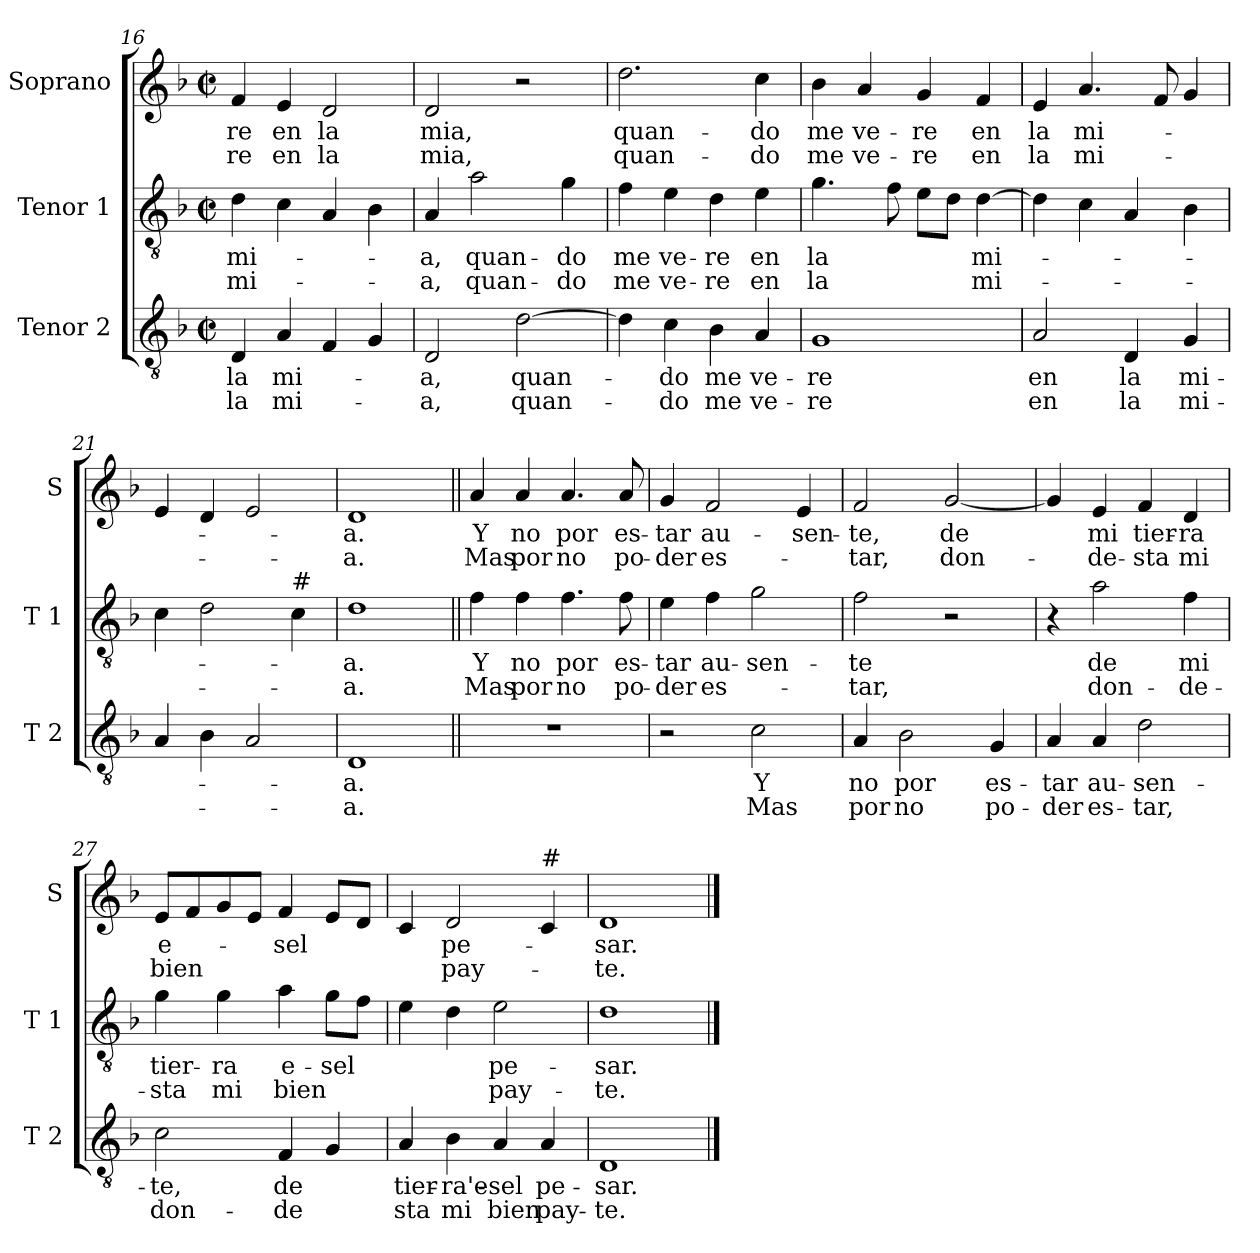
**kern	**text	**text	**kern	**text	**text	**kern	**text	**text
*part3	*part3	*part3	*part2	*part2	*part2	*part1	*part1	*part1
*staff3	*staff3	*staff3	*staff2	*staff2	*staff2	*staff1	*staff1	*staff1
*I"Tenor 2	*	*	*I"Tenor 1	*	*	*I"Soprano	*	*
*I'T 2	*	*	*I'T 1	*	*	*I'S	*	*
*clefGv2	*	*	*clefGv2	*	*	*clefG2	*	*
*k[b-]	*	*	*k[b-]	*	*	*k[b-]	*	*
*F:	*	*	*F:	*	*	*F:	*	*
*M2/2	*	*	*M2/2	*	*	*M2/2	*	*
*met(c|)	*	*	*met(c|)	*	*	*met(c|)	*	*
=16	=16	=16	=16	=16	=16	=16	=16	=16
!	!LO:LY:b	!LO:LY:b	!	!LO:LY:b	!LO:LY:b	!	!LO:LY:b	!LO:LY:b
4D/	la	la	4d\	mi-	mi-	4f/	-re	-re
!	!LO:LY:b	!LO:LY:b	!	!	!	!	!LO:LY:b	!LO:LY:b
4A/	mi-	mi-	4c\	.	.	4e/	en	en
!	!	!	!	!	!	!	!LO:LY:b	!LO:LY:b
4F/	.	.	4A/	.	.	2d/	la	la
4G/	.	.	4B-\	.	.	.	.	.
!!LO:LB:g=z
=17	=17	=17	=17	=17	=17	=17	=17	=17
!	!LO:LY:b	!LO:LY:b	!	!LO:LY:b	!LO:LY:b	!	!LO:LY:b	!LO:LY:b
2D/	-a,	-a,	4A/	-a,	-a,	2d/	mia,	mia,
!	!	!	!	!LO:LY:b	!LO:LY:b	!	!	!
.	.	.	2a\	quan-	quan-	.	.	.
!	!LO:LY:b	!LO:LY:b	!	!	!	!	!	!
[2d\	quan-	quan-	.	.	.	2r	.	.
!	!	!	!	!LO:LY:b	!LO:LY:b	!	!	!
.	.	.	4g\	-do	-do	.	.	.
=18	=18	=18	=18	=18	=18	=18	=18	=18
!	!	!	!	!LO:LY:b	!LO:LY:b	!	!LO:LY:b	!LO:LY:b
4d\]	.	.	4f\	me	me	2.dd\	quan-	quan-
!	!LO:LY:b	!LO:LY:b	!	!LO:LY:b	!LO:LY:b	!	!	!
4c\	-do	-do	4e\	ve-	ve-	.	.	.
!	!LO:LY:b	!LO:LY:b	!	!LO:LY:b	!LO:LY:b	!	!	!
4B-\	me	me	4d\	-re	-re	.	.	.
!	!LO:LY:b	!LO:LY:b	!	!LO:LY:b	!LO:LY:b	!	!LO:LY:b	!LO:LY:b
4A/	ve-	ve-	4e\	en	en	4cc\	-do	-do
=19	=19	=19	=19	=19	=19	=19	=19	=19
!	!LO:LY:b	!LO:LY:b	!	!LO:LY:b	!LO:LY:b	!	!LO:LY:b	!LO:LY:b
1G	-re	-re	4.g\	la	la	4b-\	me	me
!	!	!	!	!	!	!	!LO:LY:b	!LO:LY:b
.	.	.	.	.	.	4a/	ve-	ve-
.	.	.	8f\	.	.	.	.	.
!	!	!	!	!	!	!	!LO:LY:b	!LO:LY:b
.	.	.	8e\L	.	.	4g/	-re	-re
.	.	.	8d\J	.	.	.	.	.
!	!	!	!	!LO:LY:b	!LO:LY:b	!	!LO:LY:b	!LO:LY:b
.	.	.	[4d\	mi-	mi-	4f/	en	en
=20	=20	=20	=20	=20	=20	=20	=20	=20
!	!LO:LY:b	!LO:LY:b	!	!	!	!	!LO:LY:b	!LO:LY:b
2A/	en	en	4d\]	.	.	4e/	la	la
!	!	!	!	!	!	!	!LO:LY:b	!LO:LY:b
.	.	.	4c\	.	.	4.a/	mi-	mi-
!	!LO:LY:b	!LO:LY:b	!	!	!	!	!	!
4D/	la	la	4A/	.	.	.	.	.
.	.	.	.	.	.	8f/	.	.
!	!LO:LY:b	!LO:LY:b	!	!	!	!	!	!
4G/	mi-	mi-	4B-\	.	.	4g/	.	.
!!LO:PB:g=z
=21	=21	=21	=21	=21	=21	=21	=21	=21
4A/	.	.	4c\	.	.	4e/	.	.
4B-\	.	.	2d\	.	.	4d/	.	.
2A/	.	.	.	.	.	2e/	.	.
!	!	!	!LO:TX:a:t=#	!	!	!	!	!
.	.	.	4c\	.	.	.	.	.
=22	=22	=22	=22	=22	=22	=22	=22	=22
!	!LO:LY:b	!LO:LY:b	!	!LO:LY:b	!LO:LY:b	!	!LO:LY:b	!LO:LY:b
1D	-a.	-a.	1d	-a.	-a.	1d	-a.	-a.
=23||	=23||	=23||	=23||	=23||	=23||	=23||	=23||	=23||
!	!	!	!	!LO:LY:b	!LO:LY:b	!	!LO:LY:b	!LO:LY:b
1r	.	.	4f\	Y	Mas	4a/	Y	Mas
!	!	!	!	!LO:LY:b	!LO:LY:b	!	!LO:LY:b	!LO:LY:b
.	.	.	4f\	no	por	4a/	no	por
!	!	!	!	!LO:LY:b	!LO:LY:b	!	!LO:LY:b	!LO:LY:b
.	.	.	4.f\	por	no	4.a/	por	no
!	!	!	!	!LO:LY:b	!LO:LY:b	!	!LO:LY:b	!LO:LY:b
.	.	.	8f\	es-	po-	8a/	es-	po-
=24	=24	=24	=24	=24	=24	=24	=24	=24
!	!	!	!	!LO:LY:b	!LO:LY:b	!	!LO:LY:b	!LO:LY:b
2r	.	.	4e\	-tar	-der	4g/	-tar	-der
!	!	!	!	!LO:LY:b	!LO:LY:b	!	!LO:LY:b	!LO:LY:b
.	.	.	4f\	au-	es-	2f/	au-	es-
!	!LO:LY:b	!LO:LY:b	!	!LO:LY:b	!	!	!	!
2c\	Y	Mas	2g\	-sen-	.	.	.	.
!	!	!	!	!	!	!	!LO:LY:b	!
.	.	.	.	.	.	4e/	-sen-	.
!!LO:LB:g=z
=25	=25	=25	=25	=25	=25	=25	=25	=25
!	!LO:LY:b	!LO:LY:b	!	!LO:LY:b	!LO:LY:b	!	!LO:LY:b	!LO:LY:b
4A/	no	por	2f\	-te	-tar,	2f/	-te,	-tar,
!	!LO:LY:b	!LO:LY:b	!	!	!	!	!	!
2B-\	por	no	.	.	.	.	.	.
!	!	!	!	!	!	!	!LO:LY:b	!LO:LY:b
.	.	.	2r	.	.	[2g/	de	don-
!	!LO:LY:b	!LO:LY:b	!	!	!	!	!	!
4G/	es-	po-	.	.	.	.	.	.
=26	=26	=26	=26	=26	=26	=26	=26	=26
!	!LO:LY:b	!LO:LY:b	!	!	!	!	!	!
4A/	-tar	-der	4r	.	.	4g/]	.	.
!	!LO:LY:b	!LO:LY:b	!	!LO:LY:b	!LO:LY:b	!	!LO:LY:b	!LO:LY:b
4A/	au-	es-	2a\	de	don-	4e/	mi	-de-
!	!LO:LY:b	!LO:LY:b	!	!	!	!	!LO:LY:b	!LO:LY:b
2d\	-sen-	-tar,	.	.	.	4f/	tier-	-sta
!	!	!	!	!LO:LY:b	!LO:LY:b	!	!LO:LY:b	!LO:LY:b
.	.	.	4f\	mi	-de-	4d/	-ra	mi
=27	=27	=27	=27	=27	=27	=27	=27	=27
!	!LO:LY:b	!LO:LY:b	!	!LO:LY:b	!LO:LY:b	!	!LO:LY:b	!LO:LY:b
2c\	-te,	don-	4g\	tier-	-sta	8e/L	e-	bien
.	.	.	.	.	.	8f/	.	.
!	!	!	!	!LO:LY:b	!LO:LY:b	!	!	!
.	.	.	4g\	-ra	mi	8g/	.	.
.	.	.	.	.	.	8e/J	.	.
!	!LO:LY:b	!LO:LY:b	!	!LO:LY:b	!LO:LY:b	!	!LO:LY:b	!
4F/	de	-de	4a\	e-	bien	4f/	-sel	.
!	!	!	!	!LO:LY:b	!	!	!	!
4G/	.	.	8g\L	-sel	.	8e/L	.	.
.	.	.	8f\J	.	.	8d/J	.	.
=28	=28	=28	=28	=28	=28	=28	=28	=28
!	!LO:LY:b	!LO:LY:b	!	!	!	!	!	!
4A/	tier-	sta	4e\	.	.	4c/	.	.
!	!LO:LY:b	!LO:LY:b	!	!	!	!	!LO:LY:b	!LO:LY:b
4B-\	-ra'e-	mi	4d\	.	.	2d/	pe-	pay-
!	!LO:LY:b	!LO:LY:b	!	!LO:LY:b	!LO:LY:b	!	!	!
4A/	-sel	bien	2e\	pe-	pay-	.	.	.
!	!	!	!	!	!	!LO:TX:a:t=#	!	!
!	!LO:LY:b	!LO:LY:b	!	!	!	!	!	!
4A/	pe-	pay-	.	.	.	4c/	.	.
=29	=29	=29	=29	=29	=29	=29	=29	=29
!	!LO:LY:b	!LO:LY:b	!	!LO:LY:b	!LO:LY:b	!	!LO:LY:b	!LO:LY:b
1D	-sar.	-te.	1d	-sar.	-te.	1d	-sar.	-te.
==	==	==	==	==	==	==	==	==
*-	*-	*-	*-	*-	*-	*-	*-	*-
